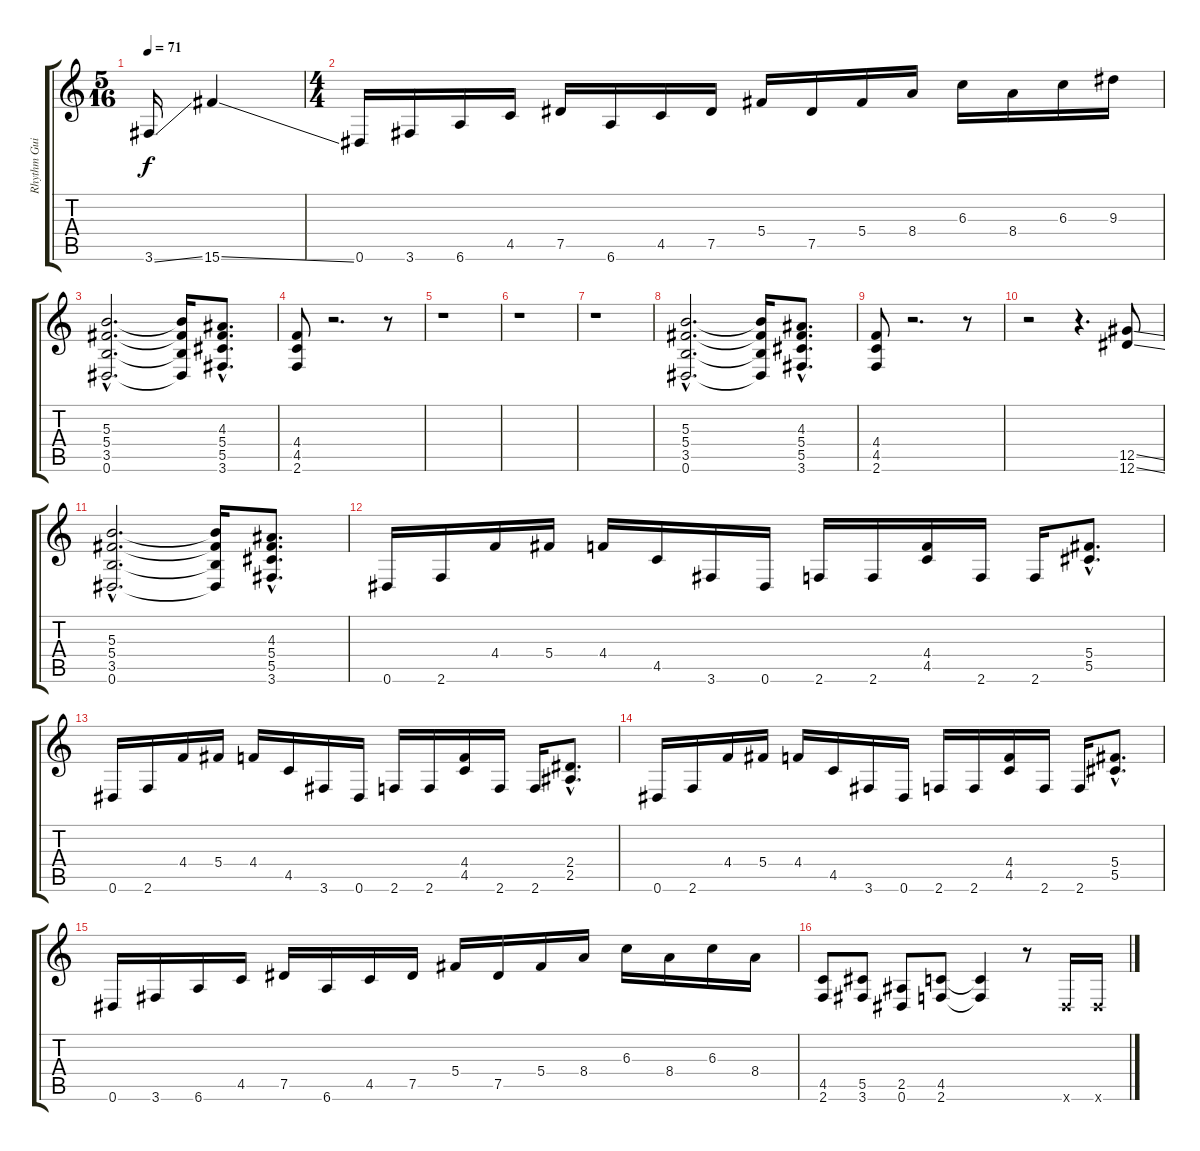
\track ("Rhythm Guitar 1" "Rhythm Gui") {instrument distortionguitar}
\staff {score tabs}
\tuning (Eb4 Bb3 Gb3 Db3 Ab2 Eb2) {hide}
\ts (5 16)
\tempo 71
\clef g2
\ks c
3.6{ss}.16{dy f instrument distortionguitar} 15.6{ss}.4 |
\ts (4 4)
0.6.16 3.6.16 6.6.16 4.5.16 7.5.16 6.6.16 4.5.16 7.5.16 5.4.16 7.5.16 5.4.16 8.4.16 6.3.16 8.4.16 6.3.16 9.3.16 |
(5.3{hac} 5.4{hac} 3.5{hac} 0.6{hac}).2{d} (5.3{t} 5.4{t} 3.5{t} 0.6{t}).16 (4.3{hac} 5.4{hac} 5.5{hac} 3.6{hac}).8{d} |
(4.4 4.5 2.6).8 r.2{d} r.8 |
r.1 |
r.1 |
r.1 |
(5.3{hac} 5.4{hac} 3.5{hac} 0.6{hac}).2{d} (5.3{t} 5.4{t} 3.5{t} 0.6{t}).16 (4.3{hac} 5.4{hac} 5.5{hac} 3.6{hac}).8{d} |
(4.4 4.5 2.6).8 r.2{d} r.8 |
r.2 r.4{d} (12.5{ss} 12.6{ss}).8 |
(5.3{hac} 5.4{hac} 3.5{hac} 0.6{hac}).2{d} (5.3{t} 5.4{t} 3.5{t} 0.6{t}).16 (4.3{hac} 5.4{hac} 5.5{hac} 3.6{hac}).8{d} |
0.6.16 2.6.16 4.4.16 5.4.16 4.4.16 4.5.16 3.6.16 0.6.16 2.6.16 2.6.16 (4.4 4.5).16 2.6.16 2.6.16 (5.4{hac} 5.5{hac}).8{d} |
0.6.16 2.6.16 4.4.16 5.4.16 4.4.16 4.5.16 3.6.16 0.6.16 2.6.16 2.6.16 (4.4 4.5).16 2.6.16 2.6.16 (2.4{hac} 2.5{hac}).8{d} |
0.6.16 2.6.16 4.4.16 5.4.16 4.4.16 4.5.16 3.6.16 0.6.16 2.6.16 2.6.16 (4.4 4.5).16 2.6.16 2.6.16 (5.4{hac} 5.5{hac}).8{d} |
0.6.16 3.6.16 6.6.16 4.5.16 7.5.16 6.6.16 4.5.16 7.5.16 5.4.16 7.5.16 5.4.16 8.4.16 6.3.16 8.4.16 6.3.16 8.4.16 |
(4.5 2.6).8 (5.5 3.6).8 (2.5 0.6).8 (4.5 2.6).8 (4.5{t} 2.6{t}).4 r.8 0.6{x}.16 0.6{x}.16
